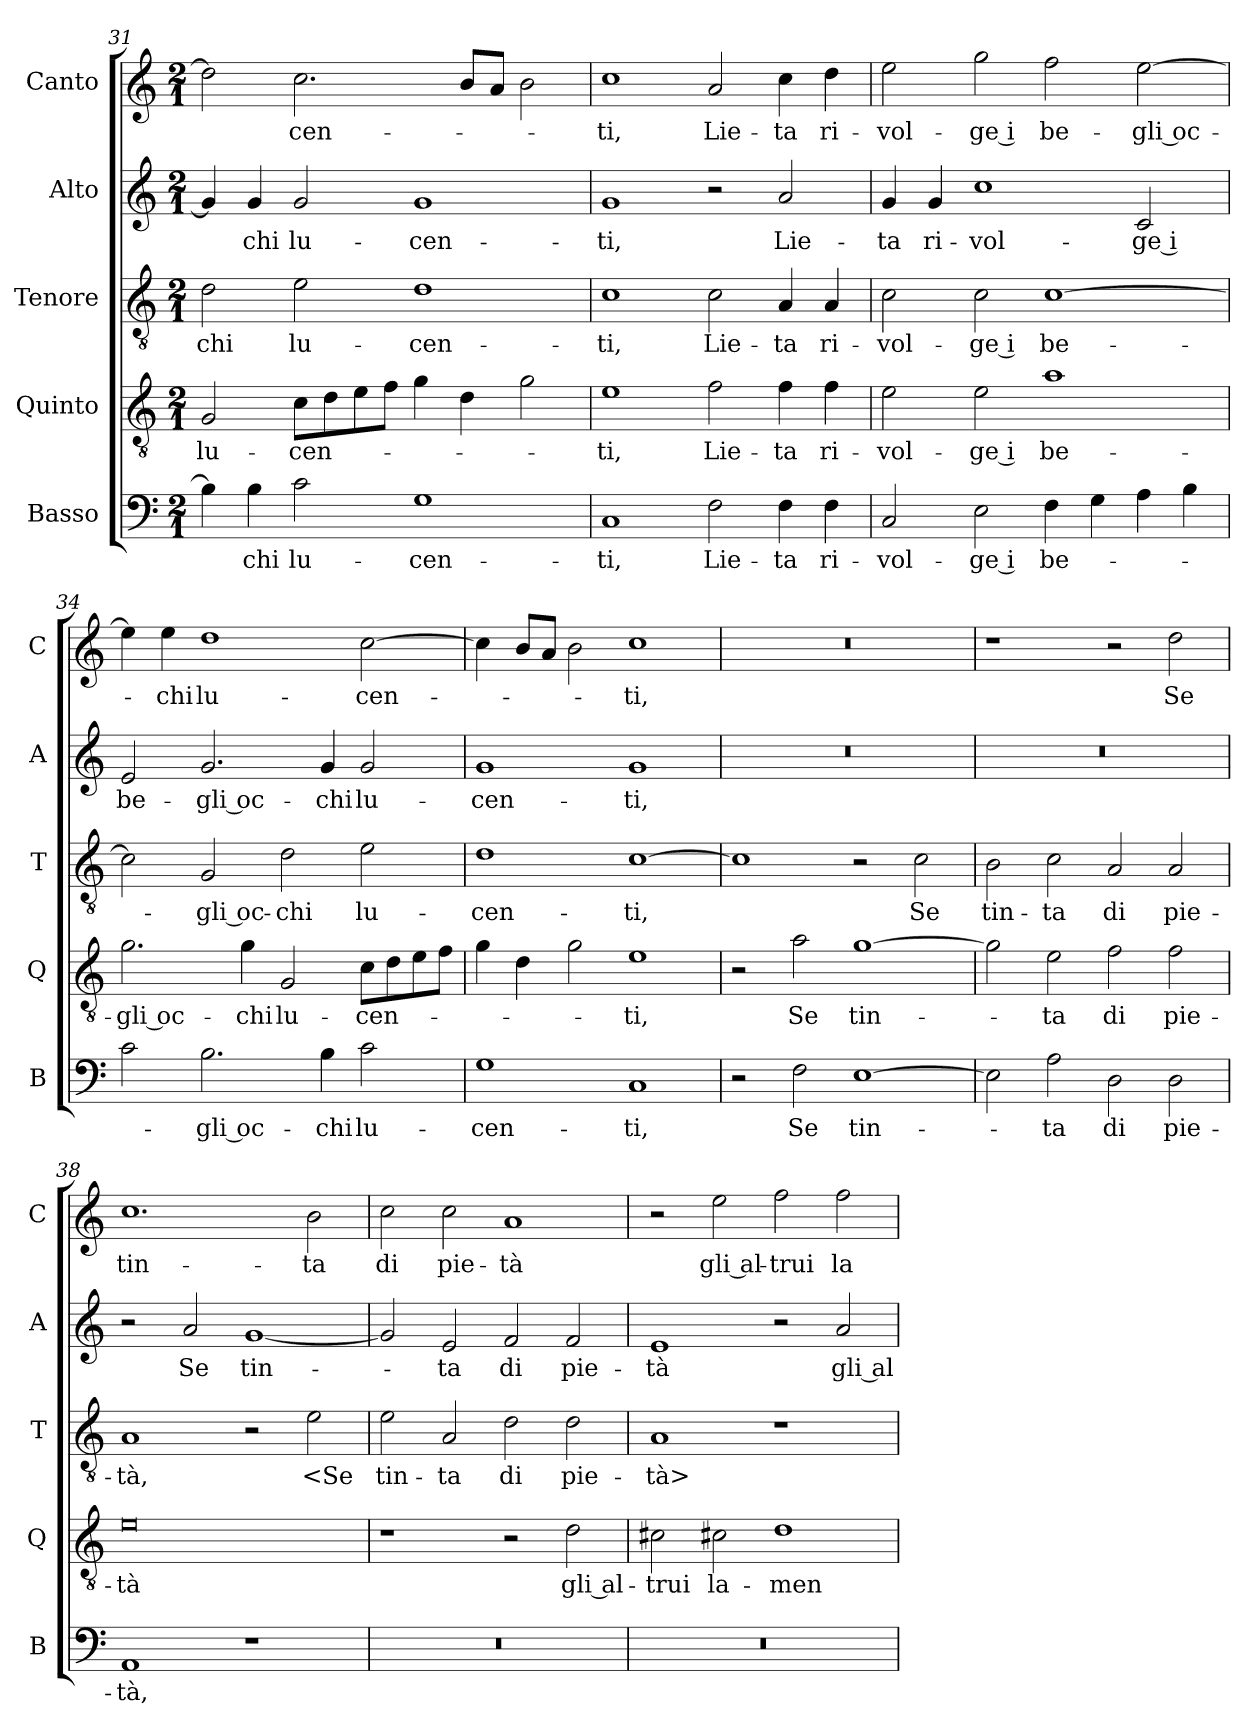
**kern	**text	**kern	**text	**kern	**text	**kern	**text	**kern	**text
*part5	*part5	*part4	*part4	*part3	*part3	*part2	*part2	*part1	*part1
*staff5	*staff5	*staff4	*staff4	*staff3	*staff3	*staff2	*staff2	*staff1	*staff1
*I"Basso	*	*I"Quinto	*	*I"Tenore	*	*I"Alto	*	*I"Canto	*
*I'B	*	*I'Q	*	*I'T	*	*I'A	*	*I'C	*
*clefF4	*	*clefGv2	*	*clefGv2	*	*clefG2	*	*clefG2	*
*k[]	*	*k[]	*	*k[]	*	*k[]	*	*k[]	*
*M2/1	*	*M2/1	*	*M2/1	*	*M2/1	*	*M2/1	*
=31	=31	=31	=31	=31	=31	=31	=31	=31	=31
4B]	.	2G	lu-	2d	-chi	4g]	.	2dd]	.
4B	-chi	.	.	.	.	4g	-chi	.	.
2c	lu-	8cL	-cen-	2e	lu-	2g	lu-	2.cc	-cen-
.	.	8d	.	.	.	.	.	.	.
.	.	8e	.	.	.	.	.	.	.
.	.	8fJ	.	.	.	.	.	.	.
1G	-cen-	4g	.	1d	-cen-	1g	-cen-	.	.
.	.	4d	.	.	.	.	.	8bL	.
.	.	.	.	.	.	.	.	8aJ	.
.	.	2g	.	.	.	.	.	2b	.
=32	=32	=32	=32	=32	=32	=32	=32	=32	=32
1C	-ti,	1e	-ti,	1c	-ti,	1g	-ti,	1cc	-ti,
2F	Lie-	2f	Lie-	2c	Lie-	2r	.	2a	Lie-
4F	-ta	4f	-ta	4A	-ta	2a	Lie-	4cc	-ta
4F	ri-	4f	ri-	4A	ri-	.	.	4dd	ri-
=33	=33	=33	=33	=33	=33	=33	=33	=33	=33
2C	-vol-	2e	-vol-	2c	-vol-	4g	-ta	2ee	-vol-
.	.	.	.	.	.	4g	ri-	.	.
2E	-ge i	2e	-ge i	2c	-ge i	1cc	-vol-	2gg	-ge i
4F	be-	1a	be-	[1c	be-	.	.	2ff	be-
4G	.	.	.	.	.	.	.	.	.
4A	.	.	.	.	.	2c	-ge i	[2ee	-gli oc-
4B	.	.	.	.	.	.	.	.	.
=34	=34	=34	=34	=34	=34	=34	=34	=34	=34
2c	.	2.g	-gli oc-	2c]	.	2e	be-	4ee]	.
.	.	.	.	.	.	.	.	4ee	-chi
2.B	-gli oc-	.	.	2G	-gli oc-	2.g	-gli oc-	1dd	lu-
.	.	4g	-chi	.	.	.	.	.	.
.	.	2G	lu-	2d	-chi	.	.	.	.
4B	-chi	.	.	.	.	4g	-chi	.	.
2c	lu-	8cL	-cen-	2e	lu-	2g	lu-	[2cc	-cen-
.	.	8d	.	.	.	.	.	.	.
.	.	8e	.	.	.	.	.	.	.
.	.	8fJ	.	.	.	.	.	.	.
=35	=35	=35	=35	=35	=35	=35	=35	=35	=35
1G	-cen-	4g	.	1d	-cen-	1g	-cen-	4cc]	.
.	.	4d	.	.	.	.	.	8bL	.
.	.	.	.	.	.	.	.	8aJ	.
.	.	2g	.	.	.	.	.	2b	.
1C	-ti,	1e	-ti,	[1c	-ti,	1g	-ti,	1cc	-ti,
=36	=36	=36	=36	=36	=36	=36	=36	=36	=36
2r	.	2r	.	1c]	.	0r	.	0r	.
2F	Se	2a	Se	.	.	.	.	.	.
[1E	tin-	[1g	tin-	2r	.	.	.	.	.
.	.	.	.	2c	Se	.	.	.	.
=37	=37	=37	=37	=37	=37	=37	=37	=37	=37
2E]	.	2g]	.	2B	tin-	0r	.	1r	.
2A	-ta	2e	-ta	2c	-ta	.	.	.	.
2D	di	2f	di	2A	di	.	.	2r	.
2D	pie-	2f	pie-	2A	pie-	.	.	2dd	Se
=38	=38	=38	=38	=38	=38	=38	=38	=38	=38
1AA	-tà,	0e	-tà	1A	-tà,	2r	.	1.cc	tin-
.	.	.	.	.	.	2a	Se	.	.
1r	.	.	.	2r	.	[1g	tin-	.	.
.	.	.	.	2e	<Se	.	.	2b	-ta
=39	=39	=39	=39	=39	=39	=39	=39	=39	=39
0r	.	1r	.	2e	tin-	2g]	.	2cc	di
.	.	.	.	2A	-ta	2e	-ta	2cc	pie-
.	.	2r	.	2d	di	2f	di	1a	-tà
.	.	2d	gli al-	2d	pie-	2f	pie-	.	.
=40	=40	=40	=40	=40	=40	=40	=40	=40	=40
0r	.	2c#X	-trui	1A	-tà>	1e	-tà	2r	.
.	.	2c#X	la-	.	.	.	.	2ee	gli al-
.	.	1d	-men-	1r	.	2r	.	2ff	-trui
.	.	.	.	.	.	2a	gli al-	2ff	la-
=	=	=	=	=	=	=	=	=	=
*-	*-	*-	*-	*-	*-	*-	*-	*-	*-
